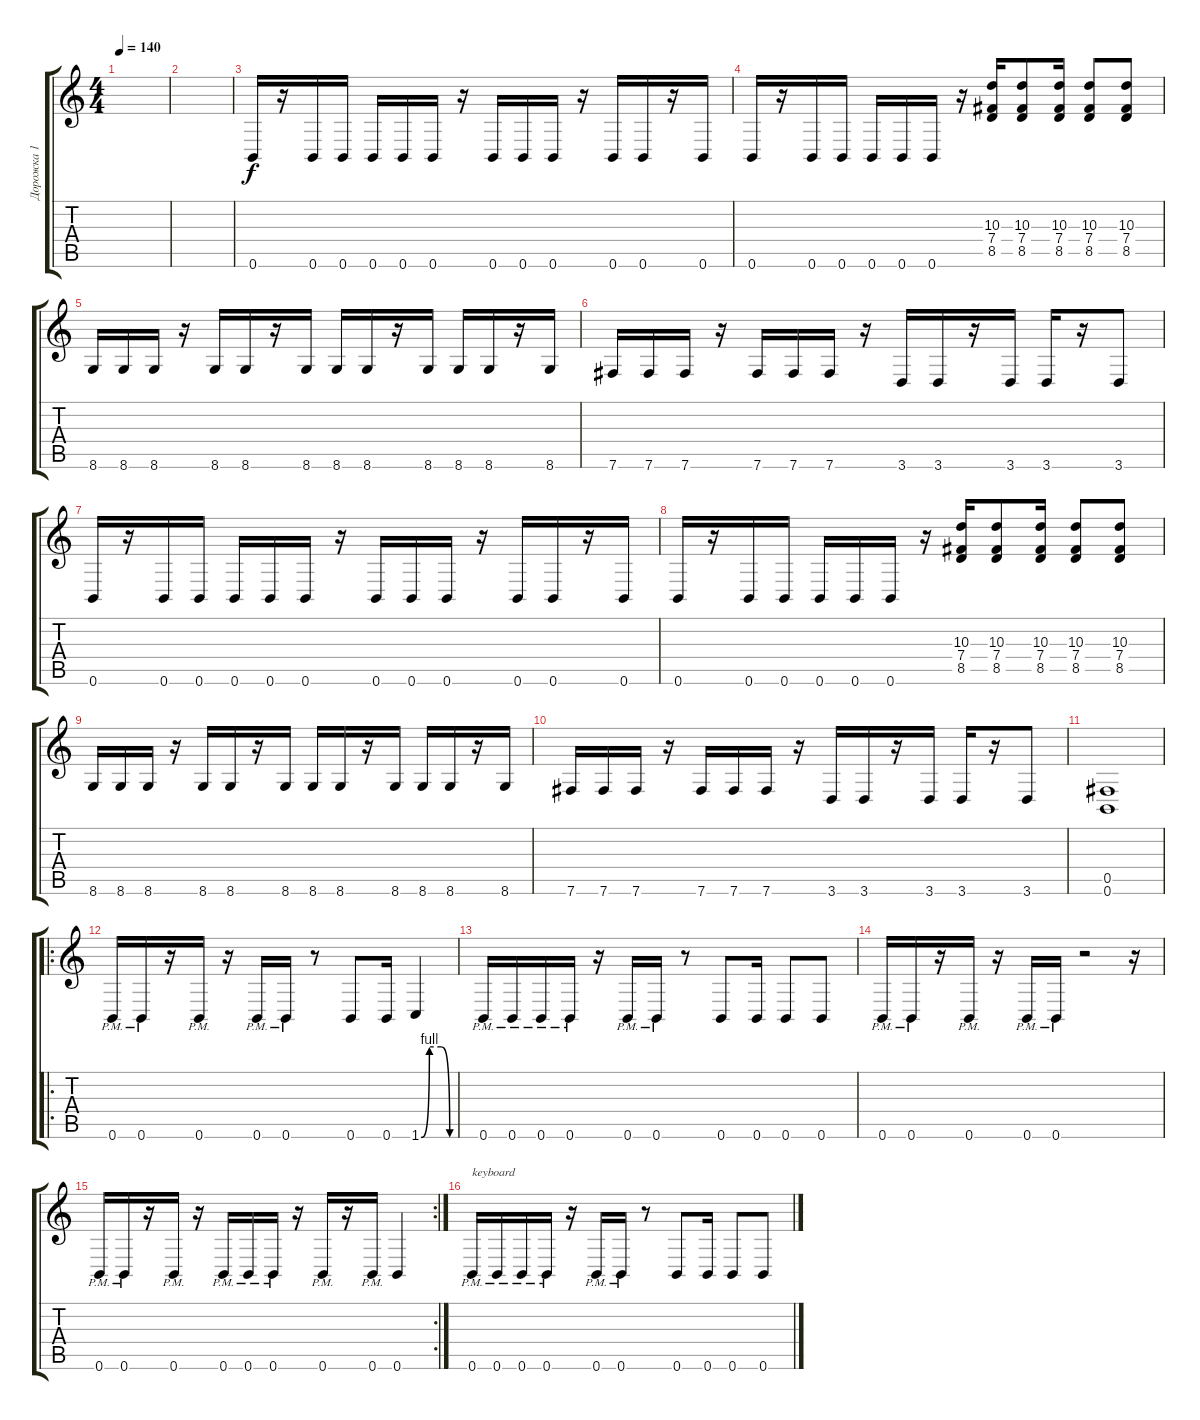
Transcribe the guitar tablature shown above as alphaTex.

\track ("Дорожка 1" "Дорожка 1") {instrument distortionguitar}
\staff {score tabs}
\tuning (Db4 Ab3 E3 B2 Gb2 B1) {hide}
\ts (4 4)
\tempo 140
\clef g2
\ks c
|
|
0.6.16 r.16 0.6.16 0.6.16 0.6.16 0.6.16 0.6.16 r.16 0.6.16 0.6.16 0.6.16 r.16 0.6.16 0.6.16 r.16 0.6.16 |
0.6.16 r.16 0.6.16 0.6.16 0.6.16 0.6.16 0.6.16 r.16 (10.3 7.4 8.5).16 (10.3 7.4 8.5).8 (10.3 7.4 8.5).16 (10.3 7.4 8.5).8 (10.3 7.4 8.5).8 |
8.6.16 8.6.16 8.6.16 r.16 8.6.16 8.6.16 r.16 8.6.16 8.6.16 8.6.16 r.16 8.6.16 8.6.16 8.6.16 r.16 8.6.16 |
7.6.16 7.6.16 7.6.16 r.16 7.6.16 7.6.16 7.6.16 r.16 3.6.16 3.6.16 r.16 3.6.16 3.6.16 r.16 3.6.8 |
0.6.16 r.16 0.6.16 0.6.16 0.6.16 0.6.16 0.6.16 r.16 0.6.16 0.6.16 0.6.16 r.16 0.6.16 0.6.16 r.16 0.6.16 |
0.6.16 r.16 0.6.16 0.6.16 0.6.16 0.6.16 0.6.16 r.16 (10.3 7.4 8.5).16 (10.3 7.4 8.5).8 (10.3 7.4 8.5).16 (10.3 7.4 8.5).8 (10.3 7.4 8.5).8 |
8.6.16 8.6.16 8.6.16 r.16 8.6.16 8.6.16 r.16 8.6.16 8.6.16 8.6.16 r.16 8.6.16 8.6.16 8.6.16 r.16 8.6.16 |
7.6.16 7.6.16 7.6.16 r.16 7.6.16 7.6.16 7.6.16 r.16 3.6.16 3.6.16 r.16 3.6.16 3.6.16 r.16 3.6.8 |
(0.5 0.6).1 |
\ro
0.6{pm}.16 0.6{pm}.16 r.16 0.6{pm}.16 r.16 0.6{pm}.16 0.6{pm}.16 r.8 0.6.8 0.6.16 1.6{be (custom 0 0 15 4 36 4 52 0 60 0)}.4 |
0.6{pm}.16 0.6{pm}.16 0.6{pm}.16 0.6{pm}.16 r.16 0.6{pm}.16 0.6{pm}.16 r.8 0.6.8 0.6.16 0.6.8 0.6.8 |
0.6{pm}.16 0.6{pm}.16 r.16 0.6{pm}.16 r.16 0.6{pm}.16 0.6{pm}.16 r.2 r.16 |
\rc 2
0.6{pm}.16 0.6{pm}.16 r.16 0.6{pm}.16 r.16 0.6{pm}.16 0.6{pm}.16 0.6{pm}.16 r.16 0.6{pm}.16 r.16 0.6{pm}.16 0.6.4 |
0.6{pm}.16{txt "keyboard"} 0.6{pm}.16 0.6{pm}.16 0.6{pm}.16 r.16 0.6{pm}.16 0.6{pm}.16 r.8 0.6.8 0.6.16 0.6.8 0.6.8
